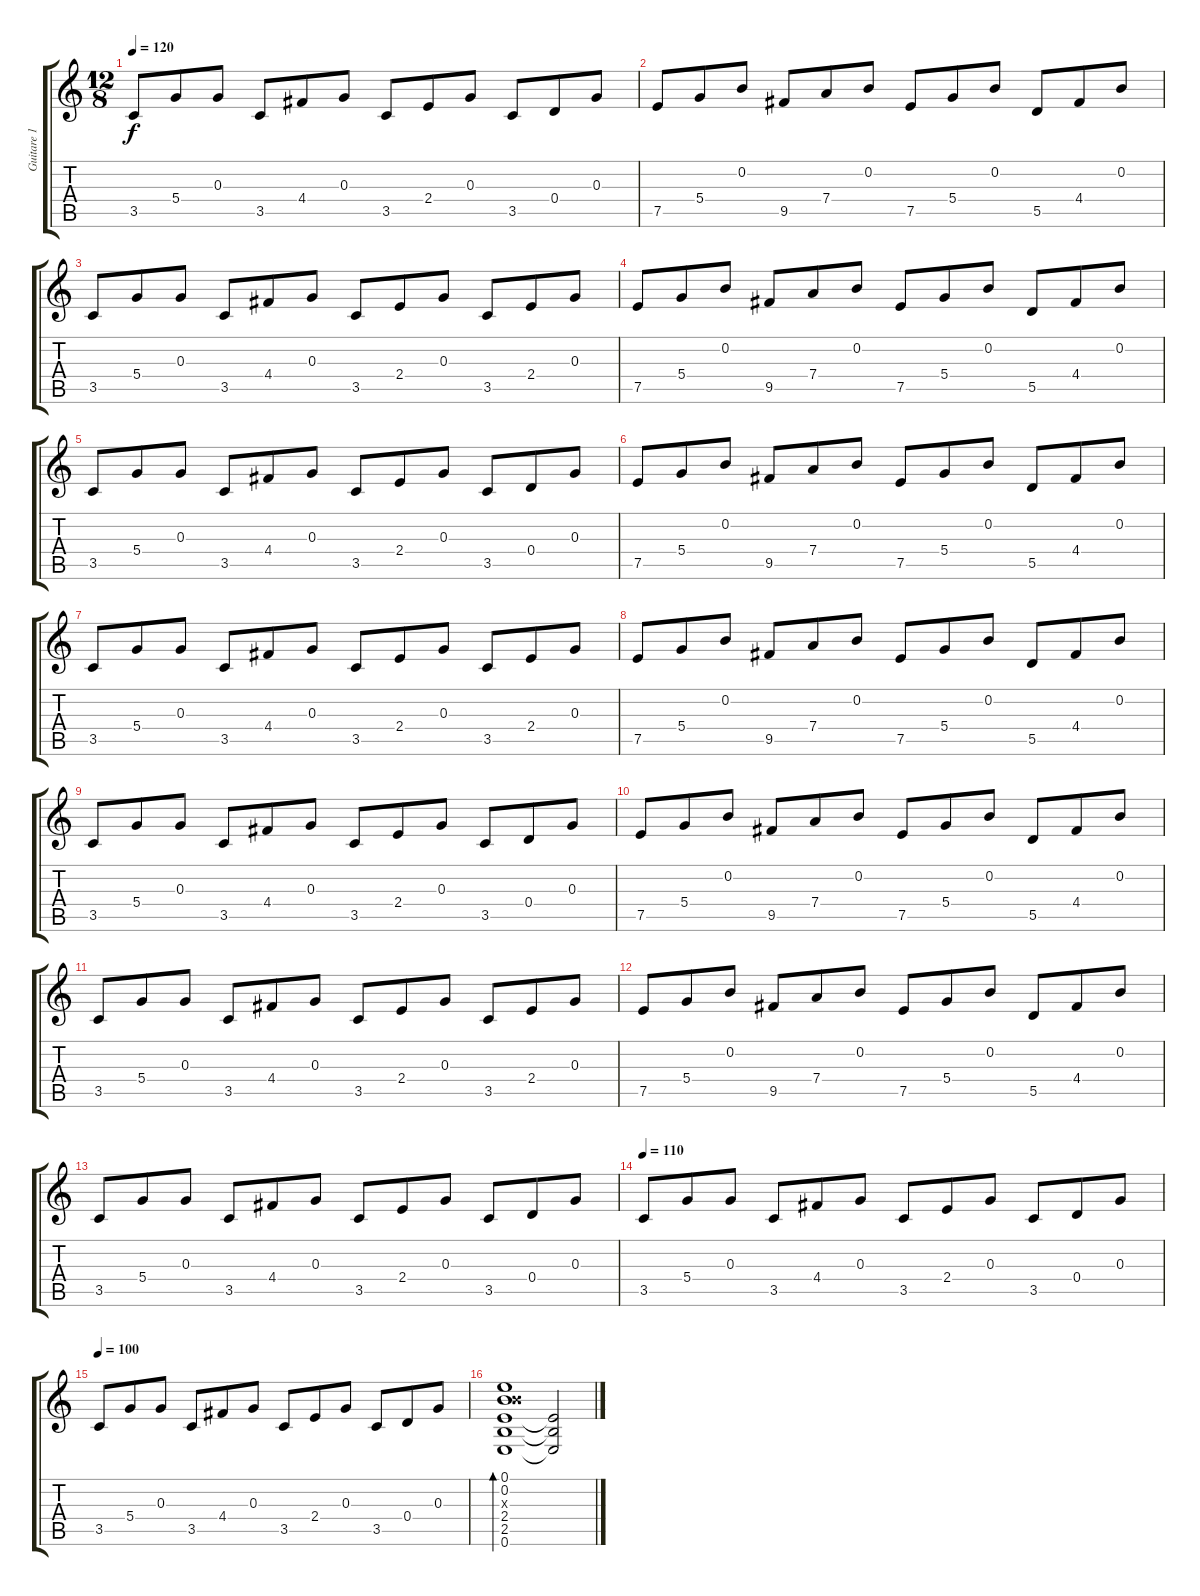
\track ("Guitare 1" "Guitare 1") {instrument acousticguitarnylon}
\staff {score tabs}
\tuning (E4 B3 G3 D3 A2 E2) {hide}
\ts (12 8)
\tempo 120
\clef g2
\ks c
3.5.8{dy f} 5.4.8 0.3.8 3.5.8 4.4.8 0.3.8 3.5.8 2.4.8 0.3.8 3.5.8 0.4.8 0.3.8 |
7.5.8 5.4.8 0.2.8 9.5.8 7.4.8 0.2.8 7.5.8 5.4.8 0.2.8 5.5.8 4.4.8 0.2.8 |
3.5.8 5.4.8 0.3.8 3.5.8 4.4.8 0.3.8 3.5.8 2.4.8 0.3.8 3.5.8 2.4.8 0.3.8 |
7.5.8 5.4.8 0.2.8 9.5.8 7.4.8 0.2.8 7.5.8 5.4.8 0.2.8 5.5.8 4.4.8 0.2.8 |
3.5.8 5.4.8 0.3.8 3.5.8 4.4.8 0.3.8 3.5.8 2.4.8 0.3.8 3.5.8 0.4.8 0.3.8 |
7.5.8 5.4.8 0.2.8 9.5.8 7.4.8 0.2.8 7.5.8 5.4.8 0.2.8 5.5.8 4.4.8 0.2.8 |
3.5.8 5.4.8 0.3.8 3.5.8 4.4.8 0.3.8 3.5.8 2.4.8 0.3.8 3.5.8 2.4.8 0.3.8 |
7.5.8 5.4.8 0.2.8 9.5.8 7.4.8 0.2.8 7.5.8 5.4.8 0.2.8 5.5.8 4.4.8 0.2.8 |
3.5.8 5.4.8 0.3.8 3.5.8 4.4.8 0.3.8 3.5.8 2.4.8 0.3.8 3.5.8 0.4.8 0.3.8 |
7.5.8 5.4.8 0.2.8 9.5.8 7.4.8 0.2.8 7.5.8 5.4.8 0.2.8 5.5.8 4.4.8 0.2.8 |
3.5.8 5.4.8 0.3.8 3.5.8 4.4.8 0.3.8 3.5.8 2.4.8 0.3.8 3.5.8 2.4.8 0.3.8 |
7.5.8 5.4.8 0.2.8 9.5.8 7.4.8 0.2.8 7.5.8 5.4.8 0.2.8 5.5.8 4.4.8 0.2.8 |
3.5.8 5.4.8 0.3.8 3.5.8 4.4.8 0.3.8 3.5.8 2.4.8 0.3.8 3.5.8 0.4.8 0.3.8 |
\tempo 110
3.5.8 5.4.8 0.3.8 3.5.8 4.4.8 0.3.8 3.5.8 2.4.8 0.3.8 3.5.8 0.4.8 0.3.8 |
\tempo 100
3.5.8 5.4.8 0.3.8 3.5.8 4.4.8 0.3.8 3.5.8 2.4.8 0.3.8 3.5.8 0.4.8 0.3.8 |
(0.1 0.2 4.3{x} 2.4 2.5 0.6).1{bd 480} (2.4{t} 2.5{t} 0.6{t}).2
